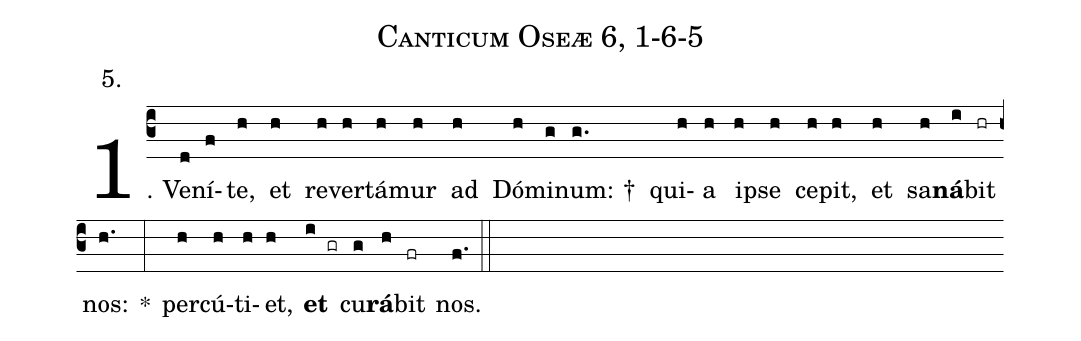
name: Canticum Oseæ 6, 1-6-5;
annotation: 5.;
%%
(c3)1. Ve(d)ní(f)te,(h) et(h) re(h)ver(h)tá(h)mur(h) ad(h) Dó(h)mi(g)num: †(g.) qui(h)a(h) ip(h)se(h) ce(h)pit,(h) et(h) sa(h)<b>ná</b>(i)bit(hr) nos:(h.) *(:) per(h)cú(h)ti(h)et,(h) <b>et</b>(i gr) cu(g)<b>rá</b>(h)bit(fr) nos.(f.) (::)
